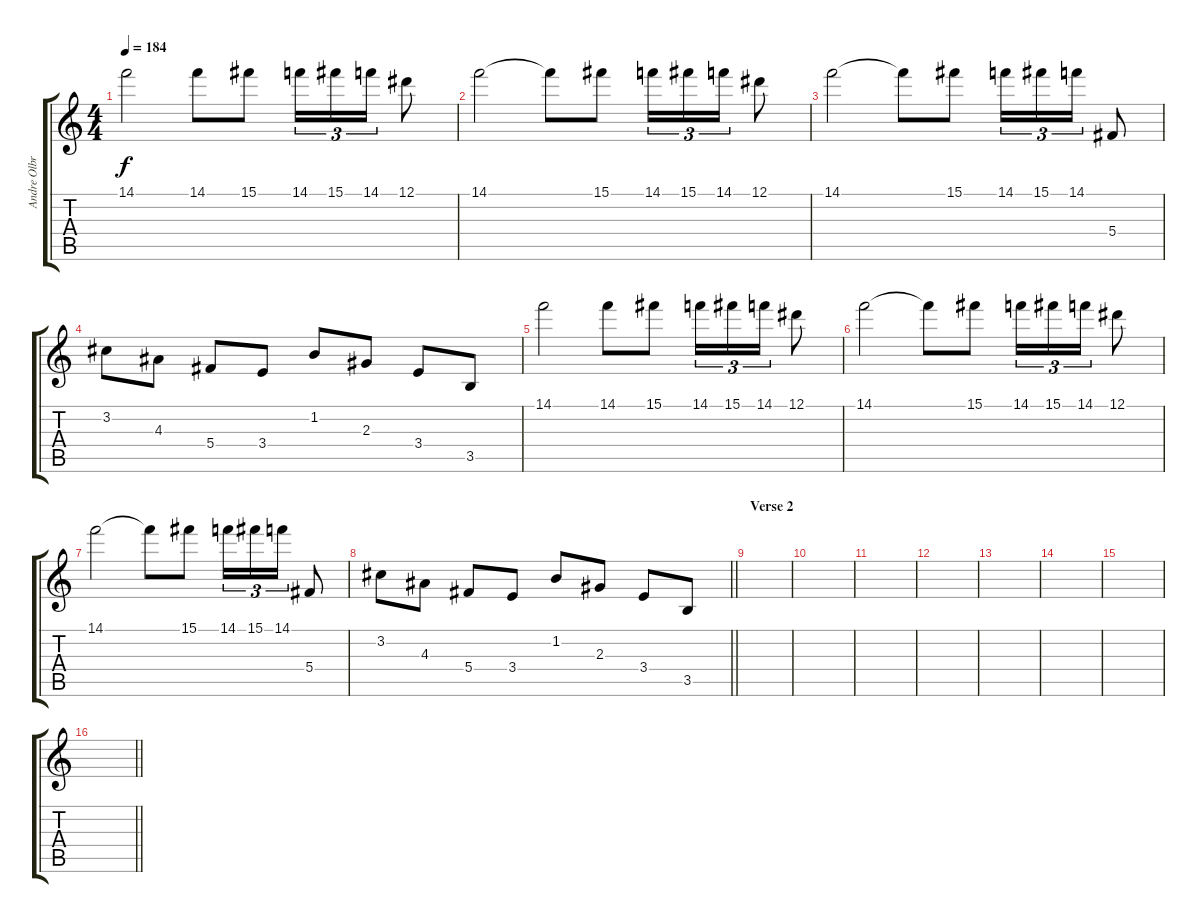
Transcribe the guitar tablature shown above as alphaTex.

\track ("Andre Olbrich" "Andre Olbr") {instrument distortionguitar}
\staff {score tabs}
\tuning (Eb4 Bb3 Gb3 Db3 Ab2 Eb2) {hide}
\ts (4 4)
\tempo 184
\clef g2
\ks c
14.1.2{dy f} 14.1.8 15.1.8 14.1.16{tu (3 2)} 15.1.16{tu (3 2)} 14.1.16{tu (3 2)} 12.1.8 |
14.1.2 14.1{t}.8 15.1.8 14.1.16{tu (3 2)} 15.1.16{tu (3 2)} 14.1.16{tu (3 2)} 12.1.8 |
14.1.2 14.1{t}.8 15.1.8 14.1.16{tu (3 2)} 15.1.16{tu (3 2)} 14.1.16{tu (3 2)} 5.4.8 |
3.2.8 4.3.8 5.4.8 3.4.8 1.2.8 2.3.8 3.4.8 3.5.8 |
14.1.2 14.1.8 15.1.8 14.1.16{tu (3 2)} 15.1.16{tu (3 2)} 14.1.16{tu (3 2)} 12.1.8 |
14.1.2 14.1{t}.8 15.1.8 14.1.16{tu (3 2)} 15.1.16{tu (3 2)} 14.1.16{tu (3 2)} 12.1.8 |
14.1.2 14.1{t}.8 15.1.8 14.1.16{tu (3 2)} 15.1.16{tu (3 2)} 14.1.16{tu (3 2)} 5.4.8 |
\barLineRight lightlight
3.2.8 4.3.8 5.4.8 3.4.8 1.2.8 2.3.8 3.4.8 3.5.8 |
\section ("" "Verse 2")
|
|
|
|
|
|
|
\barLineRight lightlight
